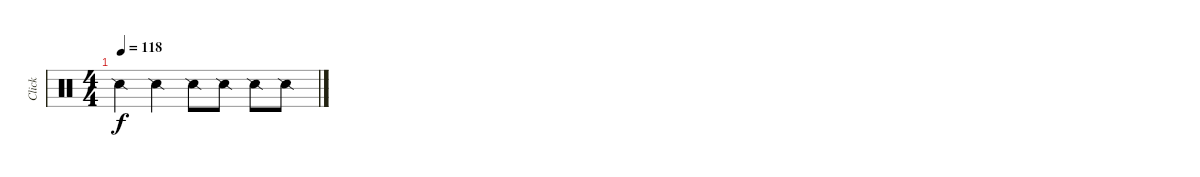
\track ("Click" "Click") {instrument percussion}
\staff {score}
\articulation defaults
\ts (4 4)
\tempo 118
\clef neutral
\ks c "Snare (side stick) 2".4{dy f} "Snare (side stick) 2".4 "Snare (side stick) 2".8 "Snare (side stick) 2".8 "Snare (side stick) 2".8 "Snare (side stick) 2".8
